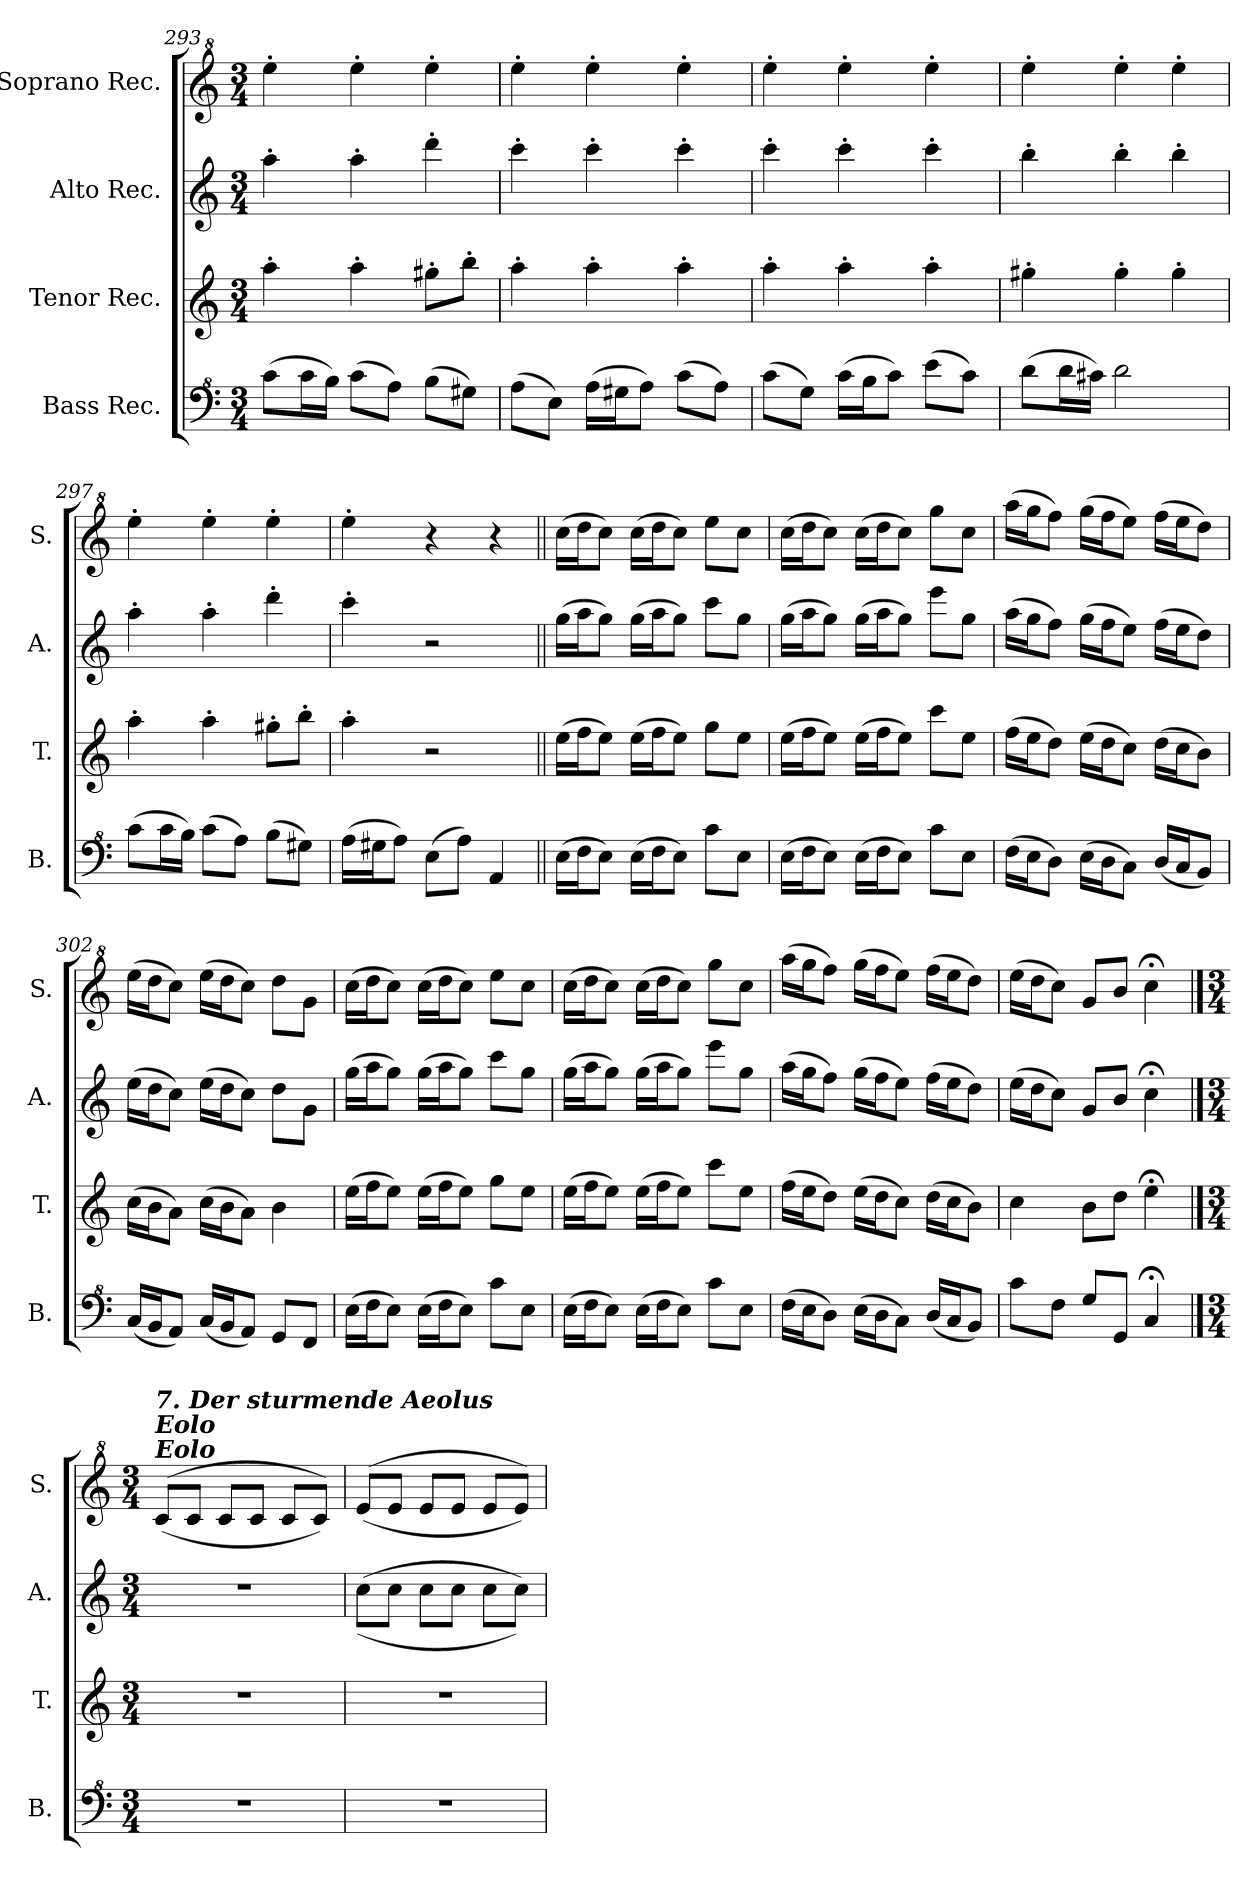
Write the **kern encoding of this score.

**kern	**kern	**kern	**kern
*part4	*part3	*part2	*part1
*staff4	*staff3	*staff2	*staff1
*I"Bass Rec.	*I"Tenor Rec.	*I"Alto Rec.	*I"Soprano Rec.
*I'B.	*I'T.	*I'A.	*I'S.
*clefF^4	*clefG2	*clefG2	*clefG^2
*k[]	*k[]	*k[]	*k[]
*M3/4	*M3/4	*M3/4	*M3/4
=293	=293	=293	=293
(8cc\L	4aa'\	4aa'\	4eee'\
16cc\L	.	.	.
16b\JJ)	.	.	.
(8cc\L	4aa'\	4aa'\	4eee'\
8a\J)	.	.	.
(8b\L	8gg#X'\L	4ddd'\	4eee'\
8g#X\J)	8bb'\J	.	.
!!LO:LB:g=z
=294	=294	=294	=294
(8a\L	4aa'\	4ccc'\	4eee'\
8e\J)	.	.	.
(16a\LL	4aa'\	4ccc'\	4eee'\
16g#X\J	.	.	.
8a\J)	.	.	.
(8cc\L	4aa'\	4ccc'\	4eee'\
8a\J)	.	.	.
=295	=295	=295	=295
(8cc\L	4aa'\	4ccc'\	4eee'\
8g\J)	.	.	.
(16cc\LL	4aa'\	4ccc'\	4eee'\
16b\J	.	.	.
8cc\J)	.	.	.
(8ee\L	4aa'\	4ccc'\	4eee'\
8cc\J)	.	.	.
=296	=296	=296	=296
(8dd\L	4gg#X'\	4bb'\	4eee'\
16dd\L	.	.	.
16cc#X\JJ)	.	.	.
2dd\	4gg#'\	4bb'\	4eee'\
.	4gg#'\	4bb'\	4eee'\
=297	=297	=297	=297
(8cc\L	4aa'\	4aa'\	4eee'\
16cc\L	.	.	.
16b\JJ)	.	.	.
(8cc\L	4aa'\	4aa'\	4eee'\
8a\J)	.	.	.
(8b\L	8gg#X'\L	4ddd'\	4eee'\
8g#X\J)	8bb'\J	.	.
=298	=298	=298	=298
(16a\LL	4aa'\	4ccc'\	4eee'\
16g#X\J	.	.	.
8a\J)	.	.	.
(8e\L	2r	2r	4r
8a\J)	.	.	.
4A/	.	.	4r
=299||	=299||	=299||	=299||
(16e\LL	(16ee\LL	(16gg\LL	(16ccc\LL
16f\J	16ff\J	16aa\J	16ddd\J
8e\J)	8ee\J)	8gg\J)	8ccc\J)
(16e\LL	(16ee\LL	(16gg\LL	(16ccc\LL
16f\J	16ff\J	16aa\J	16ddd\J
8e\J)	8ee\J)	8gg\J)	8ccc\J)
8cc\L	8gg\L	8ccc\L	8eee\L
8e\J	8ee\J	8gg\J	8ccc\J
=300	=300	=300	=300
(16e\LL	(16ee\LL	(16gg\LL	(16ccc\LL
16f\J	16ff\J	16aa\J	16ddd\J
8e\J)	8ee\J)	8gg\J)	8ccc\J)
(16e\LL	(16ee\LL	(16gg\LL	(16ccc\LL
16f\J	16ff\J	16aa\J	16ddd\J
8e\J)	8ee\J)	8gg\J)	8ccc\J)
8cc\L	8ccc\L	8eee\L	8ggg\L
8e\J	8ee\J	8gg\J	8ccc\J
=301	=301	=301	=301
(16f\LL	(16ff\LL	(16aa\LL	(16aaa\LL
16e\J	16ee\J	16gg\J	16ggg\J
8d\J)	8dd\J)	8ff\J)	8fff\J)
(16e\LL	(16ee\LL	(16gg\LL	(16ggg\LL
16d\J	16dd\J	16ff\J	16fff\J
8c\J)	8cc\J)	8ee\J)	8eee\J)
(16d/LL	(16dd\LL	(16ff\LL	(16fff\LL
16c/J	16cc\J	16ee\J	16eee\J
8B/J)	8b\J)	8dd\J)	8ddd\J)
=302	=302	=302	=302
(16c/LL	(16cc\LL	(16ee\LL	(16eee\LL
16B/J	16b\J	16dd\J	16ddd\J
8A/J)	8a\J)	8cc\J)	8ccc\J)
(16c/LL	(16cc\LL	(16ee\LL	(16eee\LL
16B/J	16b\J	16dd\J	16ddd\J
8A/J)	8a\J)	8cc\J)	8ccc\J)
8G/L	4b\	8dd\L	8ddd\L
8F/J	.	8g\J	8gg\J
!!LO:LB:g=z
=303	=303	=303	=303
(16e\LL	(16ee\LL	(16gg\LL	(16ccc\LL
16f\J	16ff\J	16aa\J	16ddd\J
8e\J)	8ee\J)	8gg\J)	8ccc\J)
(16e\LL	(16ee\LL	(16gg\LL	(16ccc\LL
16f\J	16ff\J	16aa\J	16ddd\J
8e\J)	8ee\J)	8gg\J)	8ccc\J)
8cc\L	8gg\L	8ccc\L	8eee\L
8e\J	8ee\J	8gg\J	8ccc\J
=304	=304	=304	=304
(16e\LL	(16ee\LL	(16gg\LL	(16ccc\LL
16f\J	16ff\J	16aa\J	16ddd\J
8e\J)	8ee\J)	8gg\J)	8ccc\J)
(16e\LL	(16ee\LL	(16gg\LL	(16ccc\LL
16f\J	16ff\J	16aa\J	16ddd\J
8e\J)	8ee\J)	8gg\J)	8ccc\J)
8cc\L	8ccc\L	8eee\L	8ggg\L
8e\J	8ee\J	8gg\J	8ccc\J
=305	=305	=305	=305
(16f\LL	(16ff\LL	(16aa\LL	(16aaa\LL
16e\J	16ee\J	16gg\J	16ggg\J
8d\J)	8dd\J)	8ff\J)	8fff\J)
(16e\LL	(16ee\LL	(16gg\LL	(16ggg\LL
16d\J	16dd\J	16ff\J	16fff\J
8c\J)	8cc\J)	8ee\J)	8eee\J)
(16d/LL	(16dd\LL	(16ff\LL	(16fff\LL
16c/J	16cc\J	16ee\J	16eee\J
8B/J)	8b\J)	8dd\J)	8ddd\J)
=306	=306	=306	=306
8cc\L	4cc\	(16ee\LL	(16eee\LL
.	.	16dd\J	16ddd\J
8f\J	.	8cc\J)	8ccc\J)
8g/L	8b\L	8g/L	8gg/L
8G/J	8dd\J	8b/J	8bb/J
4c;</	4ee;<\	4cc;<\	4ccc;<\
!!LO:LB:g=z
==307	==307	==307	==307
*k[]	*k[]	*k[]	*k[]
*M3/4	*M3/4	*M3/4	*M3/4
*	*	*	*MM110
!	!	!	!LO:TX:a:Bi:t=Eolo
!	!	!	!LO:TX:a:Bi:t=Eolo
!	!	!	!LO:TX:a:Bi:t=7. Der sturmende Aeolus
2.r	2.r	2.r	((8cc/L
.	.	.	8cc/J
.	.	.	8cc/L
.	.	.	8cc/J
.	.	.	8cc/L
.	.	.	8cc/J))
=308	=308	=308	=308
2.r	2.r	((8cc\L	((8ee/L
.	.	8cc\J	8ee/J
.	.	8cc\L	8ee/L
.	.	8cc\J	8ee/J
.	.	8cc\L	8ee/L
.	.	8cc\J))	8ee/J))
=	=	=	=
*-	*-	*-	*-
